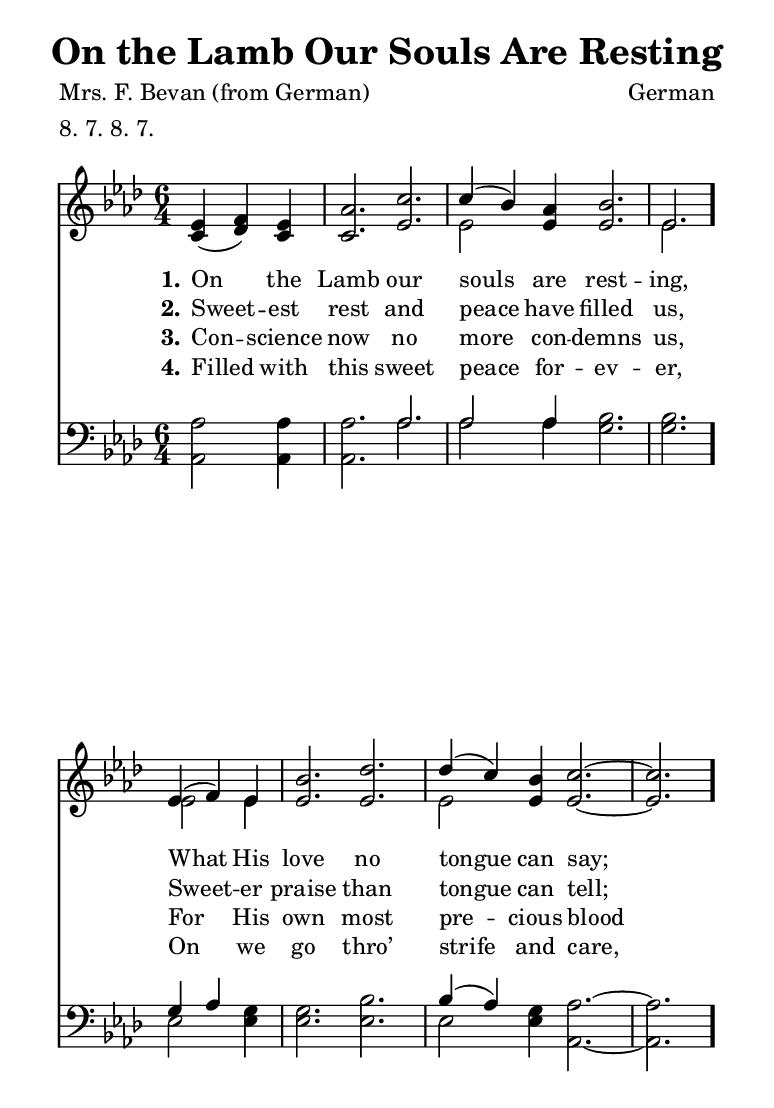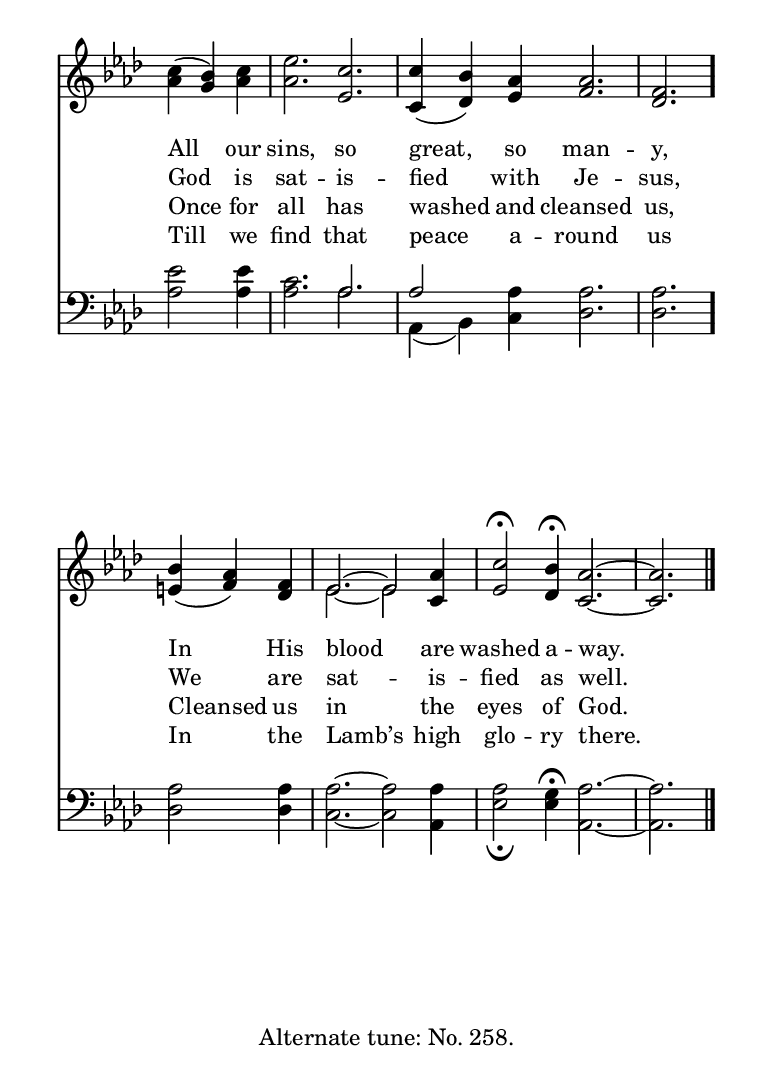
\include "common/global.ily"
\paper {
  \include "common/paper.ily"
  ragged-last-bottom = ##t
  systems-per-page = ##f
  system-count = #(cond (is-eogsized 2) (#t #f))
}

\header{
  hymnnumber = "171"
  title = "On the Lamb Our Souls Are Resting"
  tunename = "Zurich"
  meter = "8. 7. 8. 7."
  poet = "Mrs. F. Bevan (from German)"
  composer = "German"
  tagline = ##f
}

ta = { \tempo 2=80 }
tb = { \tempo 2=40 }

global = {
  \include "common/overrides.ily"
  \override Staff.TimeSignature.style = #'numbered
  \time 6/4
  \override Score.MetronomeMark.transparent = ##t % hide all fermata changes too
  \tempo 2=80
  \key aes \major
  \partial 2.
  \autoBeamOff
}

notesSoprano = {
\global
\relative c' {

  ees4( f) ees | aes2. c | c4( bes) aes bes2. | ees,
  ees4( f) ees | bes'2. des | des4( c) bes c2. ~ | c
  c4( bes) c | ees2. c | c4( bes) aes aes2. | f
  bes4( aes) f | ees2. ~ ees2 aes4 | \tb c2 \fermata bes4 \fermata \ta aes2. ~ | aes

  \bar "|."

}
}

notesAlto = {
\global
\relative e' {

  c4( des) c | c2. ees | ees2 ees4 ees2. | ees2.
  ees2 ees4 | ees2. ees | ees2 ees4 ees2. ~ | ees
  aes4( g) aes | aes2. ees2. | c4( des) ees f2. | des
  e4( f) des | ees2. ~ ees2 c4 | ees2 des4 c2. ~ | c

}
}

notesTenor = {
\global
\relative a {

  aes2 aes4 | aes2. aes | aes2 aes4 bes2. | bes
  g4 aes g | g2. bes2. | bes4( aes) g aes2. ~ | aes
  ees'2 ees4 | c2. aes | aes2 aes4 aes2. | aes
  aes2 aes4 | aes2. ~ aes2 aes4 | aes2 g4 aes2. ~ | aes

}
}

notesBass = {
\global
\relative f, {

  aes2 aes4 | aes2. aes' | aes2 aes4 g2. | g
  ees2 ees4 | ees2. ees | ees2 ees4 aes,2. ~ | aes
  aes'2 aes4 | aes2. aes | aes,4( bes) c des2. | des
  des2 des4 | c2. ~ c2 aes4 | ees'2_\fermata ees4 \fermata aes,2. ~ | aes

}
}

wordsA = \lyricmode {
\set stanza = "1."

On the Lamb our souls are rest -- ing, \bar "."
What His love no tongue can say; \bar "."
All our sins, so great, so man -- y, \bar "."
In His blood are washed a -- way. \bar "."

}

wordsB = \lyricmode {
\set stanza = "2."

Sweet -- est rest and peace have filled us,
Sweet -- er praise than tongue can tell;
God is sat -- is -- fied with Je -- sus,
We are sat -- is -- fied as well.

}

wordsC = \lyricmode {
\set stanza = "3."

Con -- science now no more con -- demns us,
For His own most pre -- cious blood
Once for all has washed and cleansed us,
Cleansed us in the eyes of God.

}

wordsD = \lyricmode {
\set stanza = "4."

Filled with this sweet peace for -- ev -- er,
On we go thro’ strife and care,
Till we find that peace a -- round us
In the Lamb’s high glo -- ry there.

}

\score {
  \context ChoirStaff <<
    \context Staff = upper <<
      \set Staff.autoBeaming = ##f
      \set ChoirStaff.systemStartDelimiter = #'SystemStartBar
      \set ChoirStaff.printPartCombineTexts = ##f
      \partcombine #'(2 . 9) \notesSoprano \notesAlto
      \context NullVoice = sopranos { \voiceOne << \notesSoprano >> }
      \context NullVoice = altos { \voiceTwo << \notesAlto >> }
      \context Lyrics = one   \lyricsto sopranos \wordsA
      \context Lyrics = two   \lyricsto sopranos \wordsB
      \context Lyrics = three \lyricsto sopranos \wordsC
      \context Lyrics = four  \lyricsto sopranos \wordsD
    >>
    \context Staff = men <<
      \set Staff.autoBeaming = ##f
      \clef bass
      \set ChoirStaff.printPartCombineTexts = ##f
      \partcombine #'(2 . 9) \notesTenor \notesBass
      \context NullVoice = tenors { \voiceOne << \notesTenor >> }
      \context NullVoice = basses { \voiceTwo << \notesBass >> }
    >>
  >>
  \layout {
    \include "common/layout.ily"
  }
  \midi{
    \include "common/midi.ily"
  }
}

\noPageBreak

\markup { \vspace #2 \fill-line { \raise #2 \line { Alternate tune: No. 258. } } }

\version "2.19.49"  % necessary for upgrading to future LilyPond versions.

% vi:set et ts=2 sw=2 ai nocindent syntax=lilypond:
